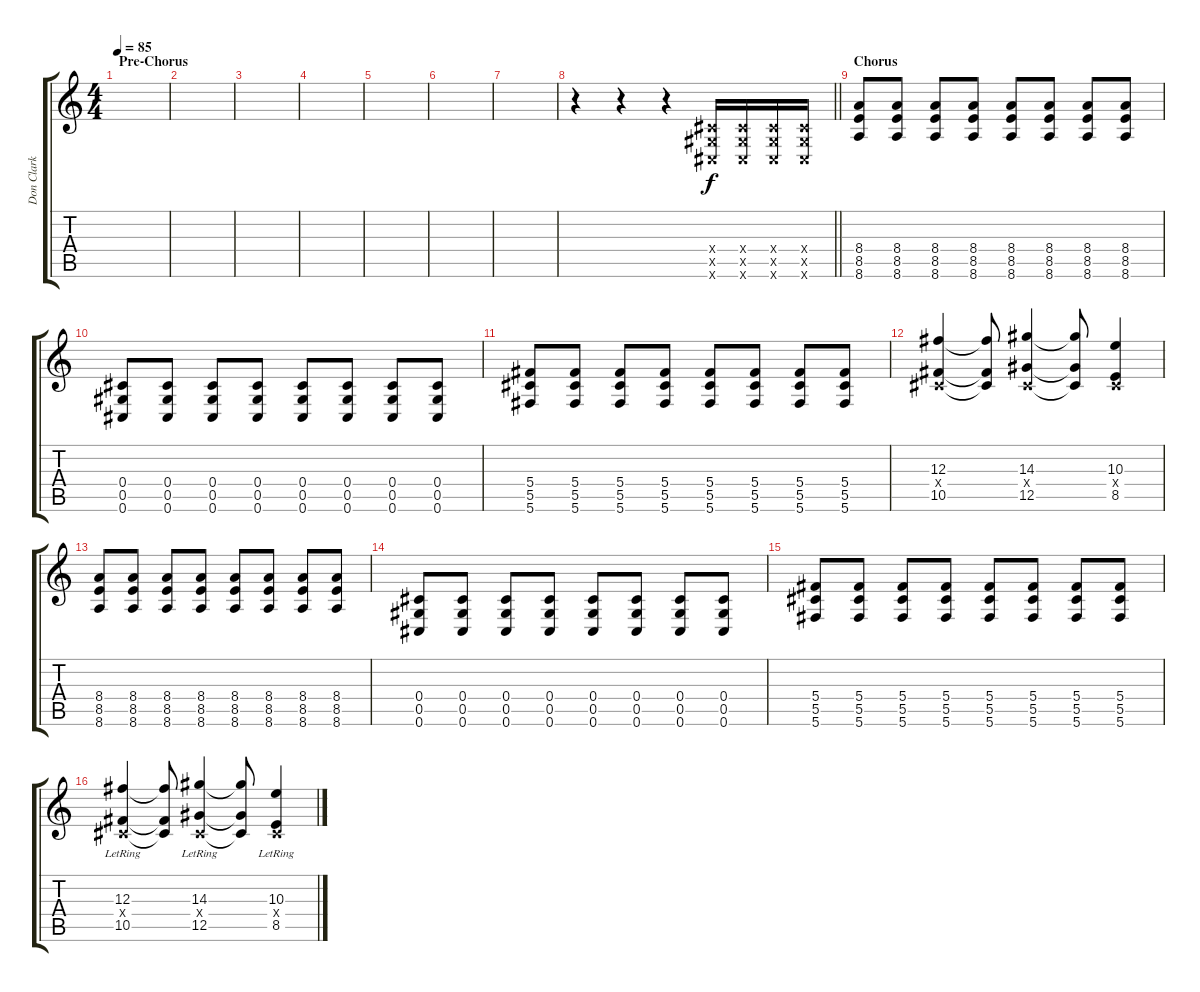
\track ("Don Clark (Distortion)" "Don Clark ") {instrument distortionguitar}
\staff {score tabs}
\tuning (Eb4 Bb3 Gb3 Db3 Ab2 Db2) {hide}
\ts (4 4)
\section ("" "Pre-Chorus")
\tempo 85
\clef g2
\ks c
|
|
|
|
|
|
|
\barLineRight lightlight
r.4 r.4 r.4 (0.4{x} 0.5{x} 0.6{x}).16 (0.4{x} 0.5{x} 0.6{x}).16 (0.4{x} 0.5{x} 0.6{x}).16 (0.4{x} 0.5{x} 0.6{x}).16 |
\section ("" "Chorus")
(8.4 8.5 8.6).8 (8.4 8.5 8.6).8 (8.4 8.5 8.6).8 (8.4 8.5 8.6).8 (8.4 8.5 8.6).8 (8.4 8.5 8.6).8 (8.4 8.5 8.6).8 (8.4 8.5 8.6).8 |
(0.4 0.5 0.6).8 (0.4 0.5 0.6).8 (0.4 0.5 0.6).8 (0.4 0.5 0.6).8 (0.4 0.5 0.6).8 (0.4 0.5 0.6).8 (0.4 0.5 0.6).8 (0.4 0.5 0.6).8 |
(5.4 5.5 5.6).8 (5.4 5.5 5.6).8 (5.4 5.5 5.6).8 (5.4 5.5 5.6).8 (5.4 5.5 5.6).8 (5.4 5.5 5.6).8 (5.4 5.5 5.6).8 (5.4 5.5 5.6).8 |
(12.3 0.4{x} 10.5).4 (12.3{t} 0.4{t} 10.5{t}).8 (14.3 0.4{x} 12.5).4 (14.3{t} 0.4{t} 12.5{t}).8 (10.3 0.4{x} 8.5).4 |
(8.4 8.5 8.6).8 (8.4 8.5 8.6).8 (8.4 8.5 8.6).8 (8.4 8.5 8.6).8 (8.4 8.5 8.6).8 (8.4 8.5 8.6).8 (8.4 8.5 8.6).8 (8.4 8.5 8.6).8 |
(0.4 0.5 0.6).8 (0.4 0.5 0.6).8 (0.4 0.5 0.6).8 (0.4 0.5 0.6).8 (0.4 0.5 0.6).8 (0.4 0.5 0.6).8 (0.4 0.5 0.6).8 (0.4 0.5 0.6).8 |
(5.4 5.5 5.6).8 (5.4 5.5 5.6).8 (5.4 5.5 5.6).8 (5.4 5.5 5.6).8 (5.4 5.5 5.6).8 (5.4 5.5 5.6).8 (5.4 5.5 5.6).8 (5.4 5.5 5.6).8 |
(12.3{lr} 0.4{x} 10.5{lr}).4 (12.3{t} 0.4{t} 10.5{t}).8 (14.3{lr} 0.4{x} 12.5{lr}).4 (14.3{t} 0.4{t} 12.5{t}).8 (10.3{lr} 0.4{x} 8.5{lr}).4
